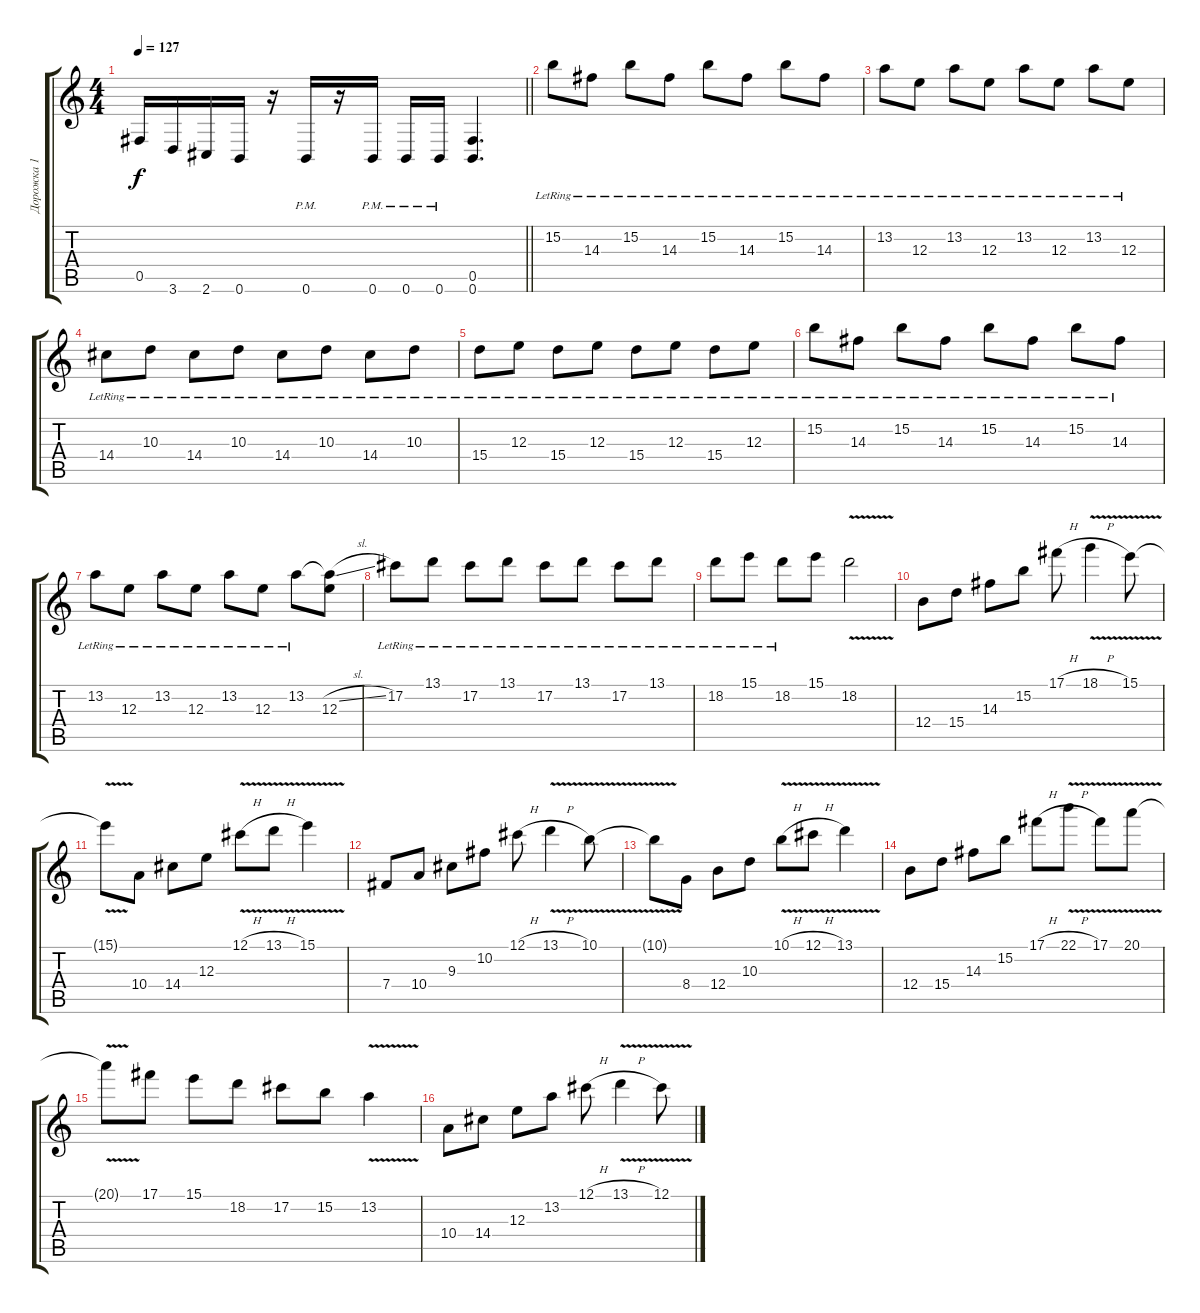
\track ("Дорожка 1" "Дорожка 1") {instrument distortionguitar}
\staff {score tabs}
\tuning (Db4 Ab3 E3 B2 Gb2 B1) {hide}
\ts (4 4)
\tempo 127
\clef g2
\barLineRight lightlight
\ks c
0.5.16{dy f} 3.6.16 2.6.16 0.6.16 r.16 0.6{pm}.16 r.16 0.6{pm}.16 0.6{pm}.16 0.6{pm}.16 (0.5 0.6).4{d} |
\section ("" "")
15.2{lr}.8 14.3{lr}.8 15.2{lr}.8 14.3{lr}.8 15.2{lr}.8 14.3{lr}.8 15.2{lr}.8 14.3{lr}.8 |
13.2{lr}.8 12.3{lr}.8 13.2{lr}.8 12.3{lr}.8 13.2{lr}.8 12.3{lr}.8 13.2{lr}.8 12.3{lr}.8 |
14.4{lr}.8 10.3{lr}.8 14.4{lr}.8 10.3{lr}.8 14.4{lr}.8 10.3{lr}.8 14.4{lr}.8 10.3{lr}.8 |
15.4{lr}.8 12.3{lr}.8 15.4{lr}.8 12.3{lr}.8 15.4{lr}.8 12.3{lr}.8 15.4{lr}.8 12.3{lr}.8 |
15.2{lr}.8 14.3{lr}.8 15.2{lr}.8 14.3{lr}.8 15.2{lr}.8 14.3{lr}.8 15.2{lr}.8 14.3{lr}.8 |
13.2{lr}.8 12.3{lr}.8 13.2{lr}.8 12.3{lr}.8 13.2{lr}.8 12.3{lr}.8 13.2{lr}.8 (13.2{sl t} 12.3).8 |
17.2{lr}.8 13.1{lr}.8 17.2{lr}.8 13.1{lr}.8 17.2{lr}.8 13.1{lr}.8 17.2{lr}.8 13.1{lr}.8 |
18.2{lr}.8 15.1{lr}.8 18.2{lr}.8 15.1.8 18.2{v}.2 |
12.4.8 15.4.8 14.3.8 15.2.8 17.1{h}.8 18.1{v h}.4 15.1{v}.8 |
15.1{t}.8 10.4.8 14.4.8 12.3.8 12.1{v h}.8 13.1{v h}.8 15.1{v}.4 |
7.4.8 10.4.8 9.3.8 10.2.8 12.1{h}.8 13.1{v h}.4 10.1{v}.8 |
10.1{t}.8 8.4.8 12.4.8 10.3.8 10.1{v h}.8 12.1{v h}.8 13.1{v}.4 |
12.4.8 15.4.8 14.3.8 15.2.8 17.1{h}.8 22.1{v h}.8 17.1{v}.8 20.1{v}.8 |
20.1{t}.8 17.1.8 15.1.8 18.2.8 17.2.8 15.2.8 13.2{v}.4 |
10.4.8 14.4.8 12.3.8 13.2.8 12.1{h}.8 13.1{v h}.4 12.1{v}.8
